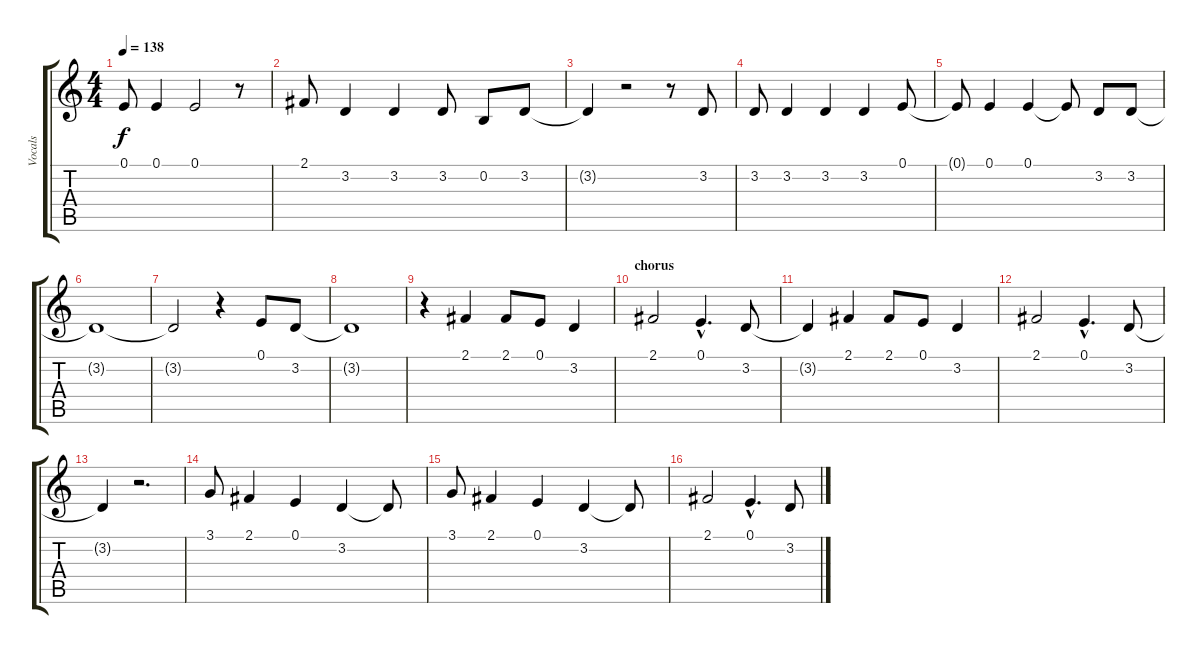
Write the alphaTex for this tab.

\track ("Vocals" "Vocals") {instrument tenorsax}
\staff {score tabs}
\tuning (E4 B3 G3 D3 A2 E2) {hide}
\ts (4 4)
\tempo 138
\clef g2
\ks c
0.1{t}.8{dy f} 0.1.4 0.1.2 r.8 |
2.1.8 3.2.4 3.2.4 3.2.8 0.2.8 3.2.8 |
3.2{t}.4 r.2 r.8 3.2.8 |
3.2.8 3.2.4 3.2.4 3.2.4 0.1.8 |
0.1{t}.8 0.1.4 0.1.4 0.1{t}.8 3.2.8 3.2.8 |
3.2{t}.1 |
3.2{t}.2 r.4 0.1.8 3.2.8 |
3.2{t}.1 |
r.4 2.1.4 2.1.8 0.1.8 3.2.4 |
\section ("" "chorus")
2.1.2 0.1{hac}.4{d} 3.2.8 |
3.2{t}.4 2.1.4 2.1.8 0.1.8 3.2.4 |
2.1.2 0.1{hac}.4{d} 3.2.8 |
3.2{t}.4 r.2{d} |
3.1.8 2.1.4 0.1.4 3.2.4 3.2{t}.8 |
3.1.8 2.1.4 0.1.4 3.2.4 3.2{t}.8 |
2.1.2 0.1{hac}.4{d} 3.2.8
